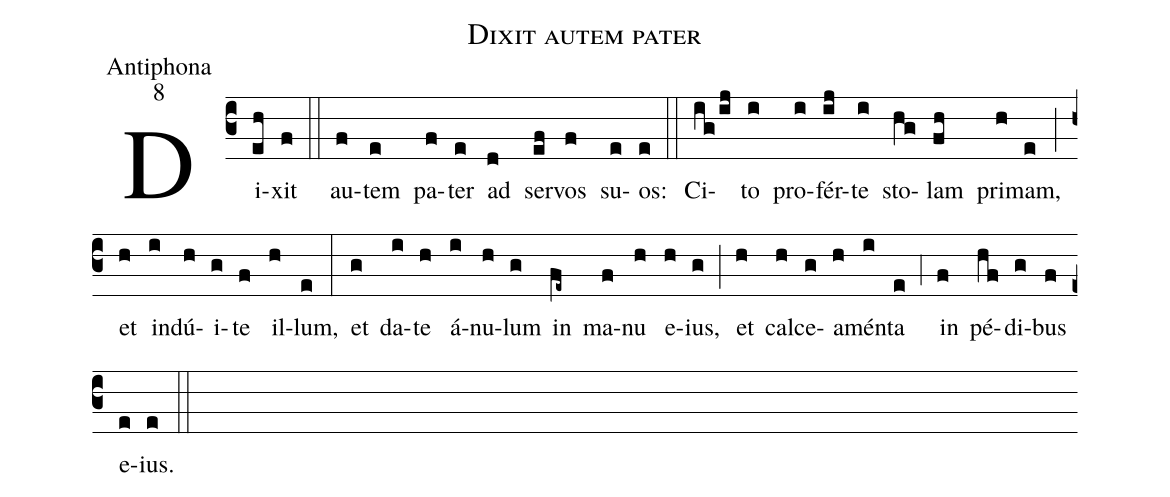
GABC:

name:Dixit autem pater;
office-part:Antiphona;
mode:8;
%%
(c3) Di(eh)xit(f) (::)
au(f)tem(e) pa(f)ter(e) ad(d) ser(ef)vos(f) su(e)os:(e) (::)
Ci(ig/ij)to(i) pro(i)fér(ij)te(i) sto(hg)lam(fh) pri(h)mam,(e) (;) et(h) in(i)dú(h)i(g)te(f) il(h)lum,(e) (:)
et(g) da(i)te(h) á(i)nu(h)lum(g) in(fe~) ma(f)nu(h) e(h)ius,(g) (;) et(h) cal(h)ce(g)a(h)mén(i)ta(e) (,4) in(f) pé(hf)di(g)bus(f) e(e)ius.(e) (::)
